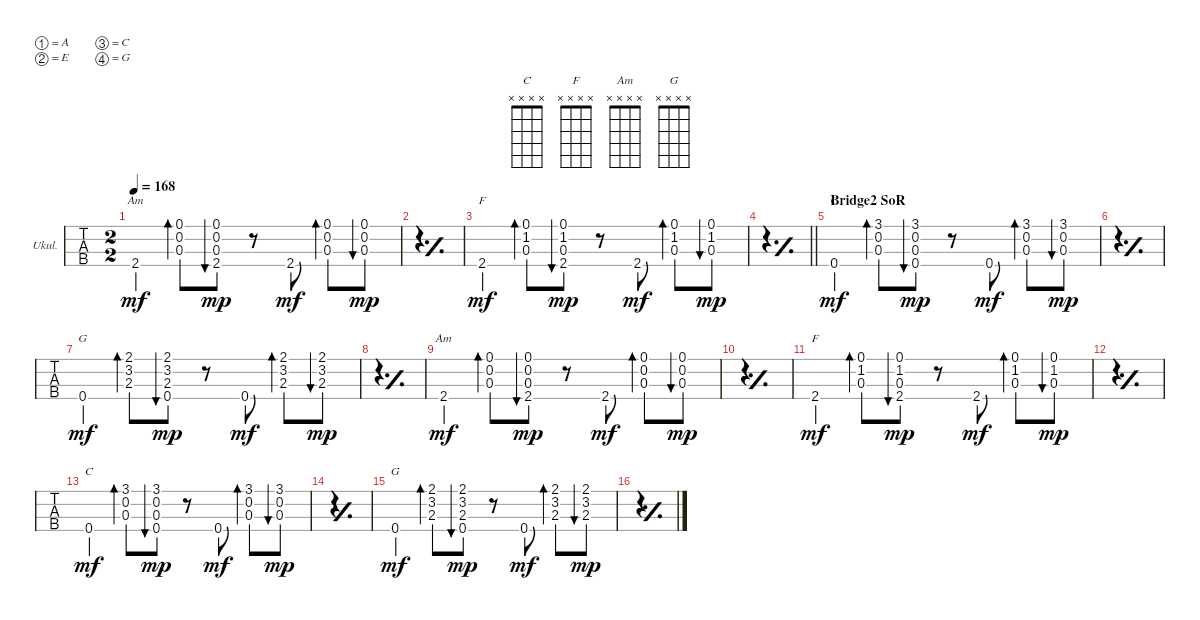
\bracketExtendMode groupsimilarinstruments
\multiTrackTrackNamePolicy hidden
\firstSystemTrackNameOrientation horizontal
\otherSystemsTrackNameOrientation horizontal
\track ("Ukulele" "Ukul.") {instrument acousticguitarnylon}
\staff {tabs}
\tuning (A4 E4 C4 G3)
\displaytranspose 0
\chord ("C" x x x x)
\chord ("F" x x x x)
\chord ("Am" x x x x)
\chord ("G" x x x x)
\ts (2 2)
\tempo 168
\clef g2
\ks c
2.4.4{ch "Am" dy mf} (0.1 0.2 0.3).8{bd 30} (0.1 0.2 0.3 2.4).8{bu 30 dy mp} r.8 2.4.8{dy mf} (0.1 0.2 0.3).8{bd 30} (0.1 0.2 0.3).8{bu 30 dy mp} |
\simile simple
|
\simile none
2.4.4{ch "F" dy mf} (0.1 1.2 0.3).8{bd 30} (0.1 1.2 0.3 2.4).8{bu 30 dy mp} r.8 2.4.8{dy mf} (0.1 1.2 0.3).8{bd 30} (0.1 1.2 0.3).8{bu 30 dy mp} |
\simile simple
\barLineRight lightlight
|
\section ("" "Bridge2 SoR")
\simile none
0.4.4{ch "C" dy mf} (3.1 0.2 0.3).8{bd 30} (3.1 0.2 0.3 0.4).8{bu 30 dy mp} r.8 0.4.8{dy mf} (3.1 0.2 0.3).8{bd 30} (3.1 0.2 0.3).8{bu 30 dy mp} |
\simile simple
|
\simile none
0.4.4{ch "G" dy mf} (2.1 3.2 2.3).8{bd 30} (2.1 3.2 2.3 0.4).8{bu 30 dy mp} r.8 0.4.8{dy mf} (2.1 3.2 2.3).8{bd 30} (2.1 3.2 2.3).8{bu 30 dy mp} |
\simile simple
|
\simile none
2.4.4{ch "Am" dy mf} (0.1 0.2 0.3).8{bd 30} (0.1 0.2 0.3 2.4).8{bu 30 dy mp} r.8 2.4.8{dy mf} (0.1 0.2 0.3).8{bd 30} (0.1 0.2 0.3).8{bu 30 dy mp} |
\simile simple
|
\simile none
2.4.4{ch "F" dy mf} (0.1 1.2 0.3).8{bd 30} (0.1 1.2 0.3 2.4).8{bu 30 dy mp} r.8 2.4.8{dy mf} (0.1 1.2 0.3).8{bd 30} (0.1 1.2 0.3).8{bu 30 dy mp} |
\simile simple
|
\simile none
0.4.4{ch "C" dy mf} (3.1 0.2 0.3).8{bd 30} (3.1 0.2 0.3 0.4).8{bu 30 dy mp} r.8 0.4.8{dy mf} (3.1 0.2 0.3).8{bd 30} (3.1 0.2 0.3).8{bu 30 dy mp} |
\simile simple
|
\simile none
0.4.4{ch "G" dy mf} (2.1 3.2 2.3).8{bd 30} (2.1 3.2 2.3 0.4).8{bu 30 dy mp} r.8 0.4.8{dy mf} (2.1 3.2 2.3).8{bd 30} (2.1 3.2 2.3).8{bu 30 dy mp} |
\simile simple
